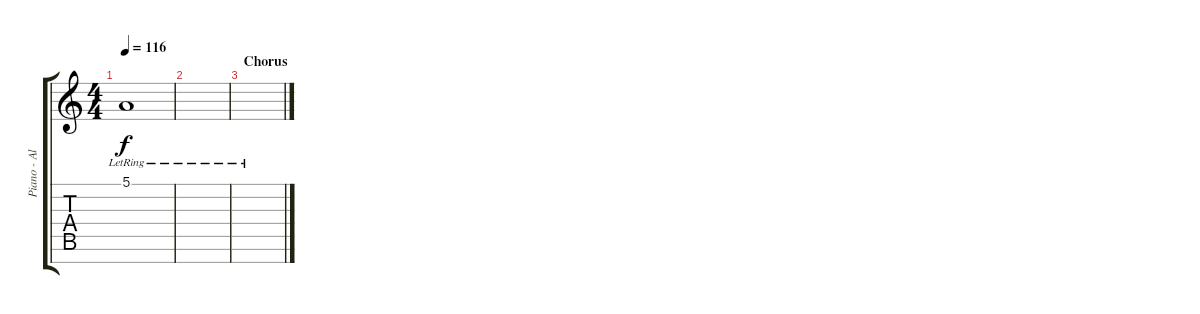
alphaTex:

\track ("Piano - Alex Staropoli" "Piano - Al") {instrument acousticgrandpiano}
\staff {score tabs}
\tuning (E4 B3 G3 D3 A2 E2 B1) {hide}
\ts (4 4)
\tempo 116
\clef g2
\ks c
5.1{lr}.1{dy f} |
|
\section ("" "Chorus")
